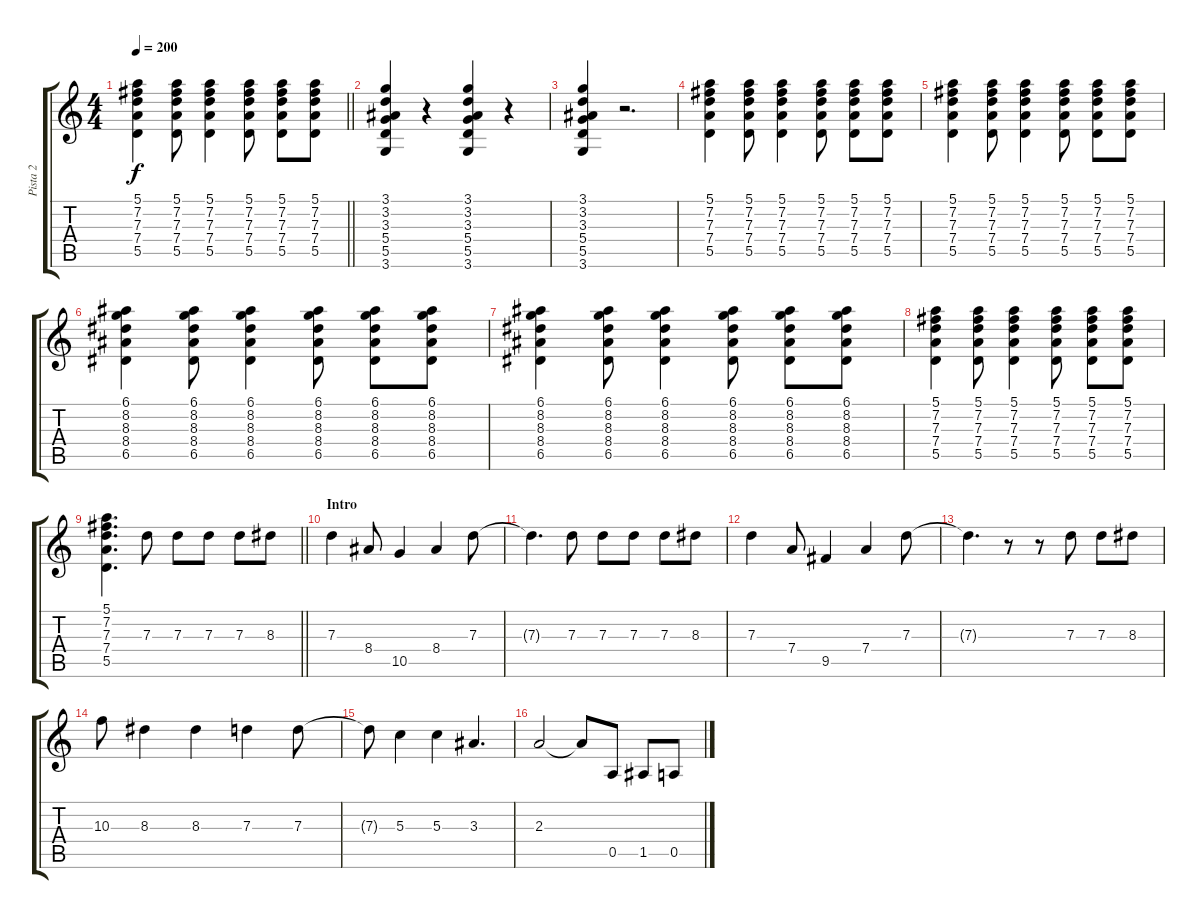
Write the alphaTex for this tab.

\track ("Pista 2" "Pista 2") {instrument overdrivenguitar}
\staff {score tabs}
\tuning (E4 B3 G3 D3 A2 E2) {hide}
\ts (4 4)
\tempo 200
\clef g2
\barLineRight lightlight
\ks c
(5.1 7.2 7.3 7.4 5.5).4{dy f} (5.1 7.2 7.3 7.4 5.5).8 (5.1 7.2 7.3 7.4 5.5).4 (5.1 7.2 7.3 7.4 5.5).8 (5.1 7.2 7.3 7.4 5.5).8 (5.1 7.2 7.3 7.4 5.5).8 |
\section ("" "")
(3.1 3.2 3.3 5.4 5.5 3.6).4 r.4 (3.1 3.2 3.3 5.4 5.5 3.6).4 r.4 |
(3.1 3.2 3.3 5.4 5.5 3.6).4 r.2{d} |
(5.1 7.2 7.3 7.4 5.5).4 (5.1 7.2 7.3 7.4 5.5).8 (5.1 7.2 7.3 7.4 5.5).4 (5.1 7.2 7.3 7.4 5.5).8 (5.1 7.2 7.3 7.4 5.5).8 (5.1 7.2 7.3 7.4 5.5).8 |
(5.1 7.2 7.3 7.4 5.5).4 (5.1 7.2 7.3 7.4 5.5).8 (5.1 7.2 7.3 7.4 5.5).4 (5.1 7.2 7.3 7.4 5.5).8 (5.1 7.2 7.3 7.4 5.5).8 (5.1 7.2 7.3 7.4 5.5).8 |
(6.1 8.2 8.3 8.4 6.5).4 (6.1 8.2 8.3 8.4 6.5).8 (6.1 8.2 8.3 8.4 6.5).4 (6.1 8.2 8.3 8.4 6.5).8 (6.1 8.2 8.3 8.4 6.5).8 (6.1 8.2 8.3 8.4 6.5).8 |
(6.1 8.2 8.3 8.4 6.5).4 (6.1 8.2 8.3 8.4 6.5).8 (6.1 8.2 8.3 8.4 6.5).4 (6.1 8.2 8.3 8.4 6.5).8 (6.1 8.2 8.3 8.4 6.5).8 (6.1 8.2 8.3 8.4 6.5).8 |
(5.1 7.2 7.3 7.4 5.5).4 (5.1 7.2 7.3 7.4 5.5).8 (5.1 7.2 7.3 7.4 5.5).4 (5.1 7.2 7.3 7.4 5.5).8 (5.1 7.2 7.3 7.4 5.5).8 (5.1 7.2 7.3 7.4 5.5).8 |
\barLineRight lightlight
(5.1 7.2 7.3 7.4 5.5).4{d} 7.3.8 7.3.8 7.3.8 7.3.8 8.3.8 |
\section ("" "Intro")
7.3.4 8.4.8 10.5.4 8.4.4 7.3.8 |
7.3{t}.4{d} 7.3.8 7.3.8 7.3.8 7.3.8 8.3.8 |
7.3.4 7.4.8 9.5.4 7.4.4 7.3.8 |
7.3{t}.4{d} r.8 r.8 7.3.8 7.3.8 8.3.8 |
10.3.8 8.3.4 8.3.4 7.3.4 7.3.8 |
7.3{t}.8 5.3.4 5.3.4 3.3.4{d} |
2.3.2 2.3{t}.8 0.5.8 1.5.8 0.5.8
